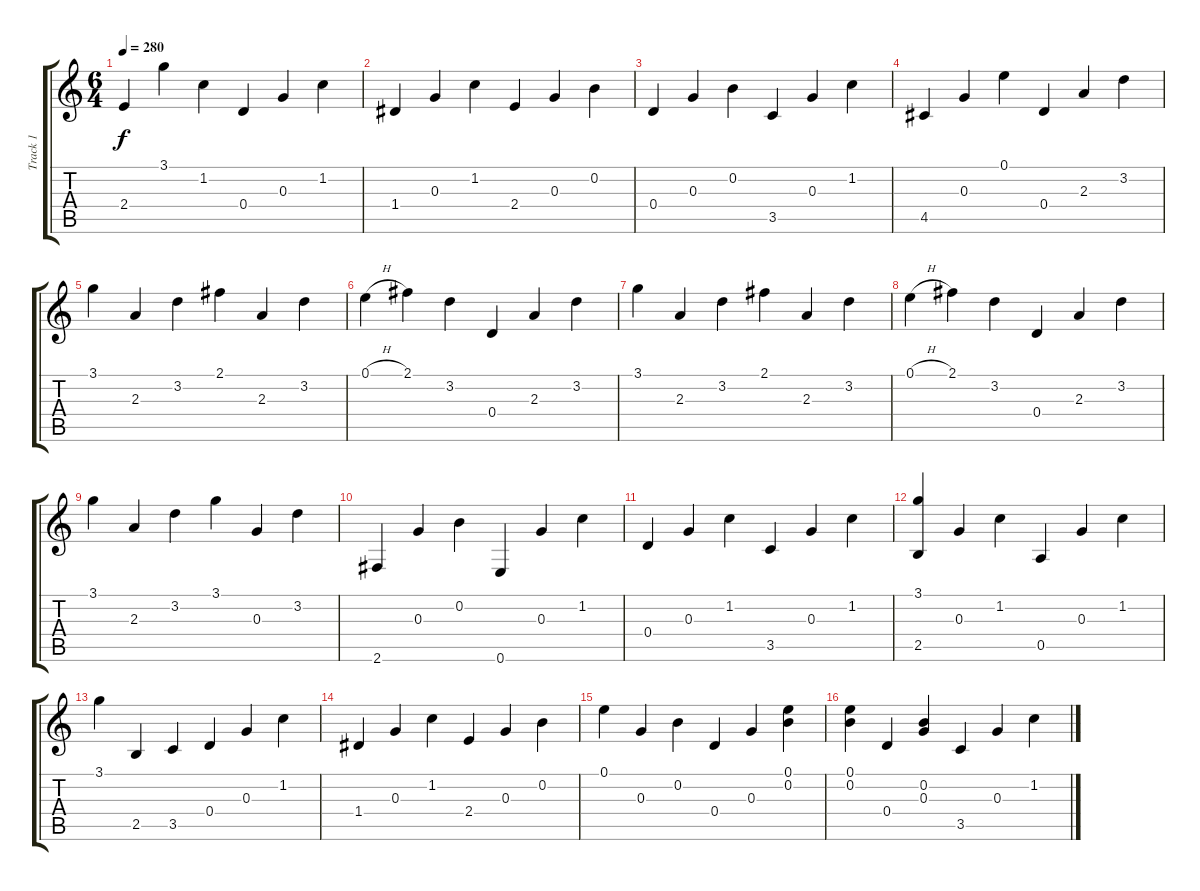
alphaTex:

\track ("Track 1" "Track 1") {instrument acousticguitarnylon}
\staff {score tabs}
\tuning (E4 B3 G3 D3 A2 E2) {hide}
\ts (6 4)
\tempo 280
\clef g2
\ks c
2.4.4{dy f} 3.1.4 1.2.4 0.4.4 0.3.4 1.2.4 |
1.4.4 0.3.4 1.2.4 2.4.4 0.3.4 0.2.4 |
0.4.4 0.3.4 0.2.4 3.5.4 0.3.4 1.2.4 |
4.5.4 0.3.4 0.1.4 0.4.4 2.3.4 3.2.4 |
3.1.4 2.3.4 3.2.4 2.1.4 2.3.4 3.2.4 |
0.1{h}.4 2.1.4 3.2.4 0.4.4 2.3.4 3.2.4 |
3.1.4 2.3.4 3.2.4 2.1.4 2.3.4 3.2.4 |
0.1{h}.4 2.1.4 3.2.4 0.4.4 2.3.4 3.2.4 |
3.1.4 2.3.4 3.2.4 3.1.4 0.3.4 3.2.4 |
2.6.4 0.3.4 0.2.4 0.6.4 0.3.4 1.2.4 |
0.4.4 0.3.4 1.2.4 3.5.4 0.3.4 1.2.4 |
(3.1 2.5).4 0.3.4 1.2.4 0.5.4 0.3.4 1.2.4 |
3.1.4 2.5.4 3.5.4 0.4.4 0.3.4 1.2.4 |
1.4.4 0.3.4 1.2.4 2.4.4 0.3.4 0.2.4 |
0.1.4 0.3.4 0.2.4 0.4.4 0.3.4 (0.1 0.2).4 |
(0.1 0.2).4 0.4.4 (0.2 0.3).4 3.5.4 0.3.4 1.2.4
